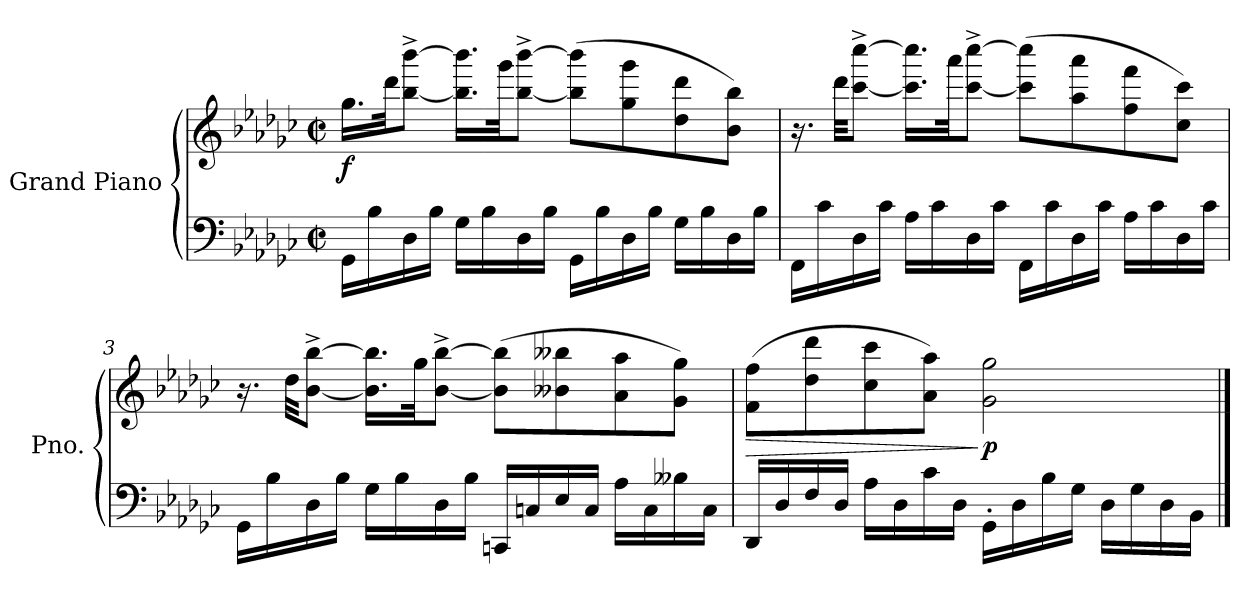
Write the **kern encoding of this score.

**kern	**kern	**dynam
*part1	*part1	*part1
*staff2	*staff1	*staff1/2
*I"Grand Piano	*	*
*I'Pno.	*	*
*clefF4	*clefG2	*
*k[b-e-a-d-g-c-]	*k[b-e-a-d-g-c-]	*
*M2/2	*M2/2	*
*met(c|)	*met(c|)	*
*MM91	*MM91	*
=1	=1	=1
!	!	!LO:DY:b
16GG-\LL	16.gg-\LL	f
16B-\	.	.
.	32ddd-\JK	.
16D-\	[8bb-\^ [8bbb-\^J	.
16B-\JJ	.	.
16G-\LL	16.bb-\] 16.bbb-\]LL	.
16B-\	.	.
.	32ggg-\JK	.
16D-\	[8bb-\^ [8bbb-\^J	.
16B-\JJ	.	.
16GG-\LL	(>8bb-\] 8bbb-\]L	.
16B-\	.	.
16D-\	8gg-\ 8ggg-\	.
16B-\JJ	.	.
16G-\LL	8dd-\ 8ddd-\	.
16B-\	.	.
16D-\	8b-\ 8bb-\J)	.
16B-\JJ	.	.
=2	=2	=2
16FF\LL	16.r	.
16c-\	.	.
.	32ddd-\KKL	.
16D-\	[8ccc-\^ [8cccc-\^J	.
16c-\JJ	.	.
16A-\LL	16.ccc-\] 16.cccc-\]LL	.
16c-\	.	.
.	32aaa-\JK	.
16D-\	[8ccc-\^ [8cccc-\^J	.
16c-\JJ	.	.
16FF\LL	(>8ccc-\] 8cccc-\]L	.
16c-\	.	.
16D-\	8aa-\ 8aaa-\	.
16c-\JJ	.	.
16A-\LL	8ff\ 8fff\	.
16c-\	.	.
16D-\	8cc-\ 8ccc-\J)	.
16c-\JJ	.	.
!!LO:LB:g=z
=3	=3	=3
16GG-\LL	16.r	.
16B-\	.	.
.	32dd-\KKL	.
16D-\	[8b-\^ [8bb-\^J	.
16B-\JJ	.	.
16G-\LL	16.b-\] 16.bb-\]LL	.
16B-\	.	.
.	32gg-\JK	.
16D-\	[8b-\^ [8bb-\^J	.
16B-\JJ	.	.
16CCn/LL	(>8b-\] 8bb-\]L	.
16Cn/	.	.
16E-/	8b--X\ 8bb--X\	.
16C/JJ	.	.
16A-\LL	8a-\ 8aa-\	.
16C\	.	.
16B--X\	8g-\ 8gg-\J)	.
16C\JJ	.	.
=4	=4	=4
!	!	!LO:HP:b
16DD-/LL	(>8f\ 8ff\L	>
16D-/	.	.
16F/	8dd-\ 8ddd-\	.
16D-/JJ	.	.
16A-\LL	8cc-\ 8ccc-\	.
16D-\	.	.
16c-\	8a-\ 8aa-\J)	.
16D-\JJ	.	.
!	!	!LO:DY:n=1:b
16GG-'\LL	2g-\ 2gg-\	] p
16D-\	.	.
16B-\	.	.
16G-\JJ	.	.
16D-\LL	.	.
16G-\	.	.
16D-\	.	.
16BB-\JJ	.	.
==	==	==
*-	*-	*-
